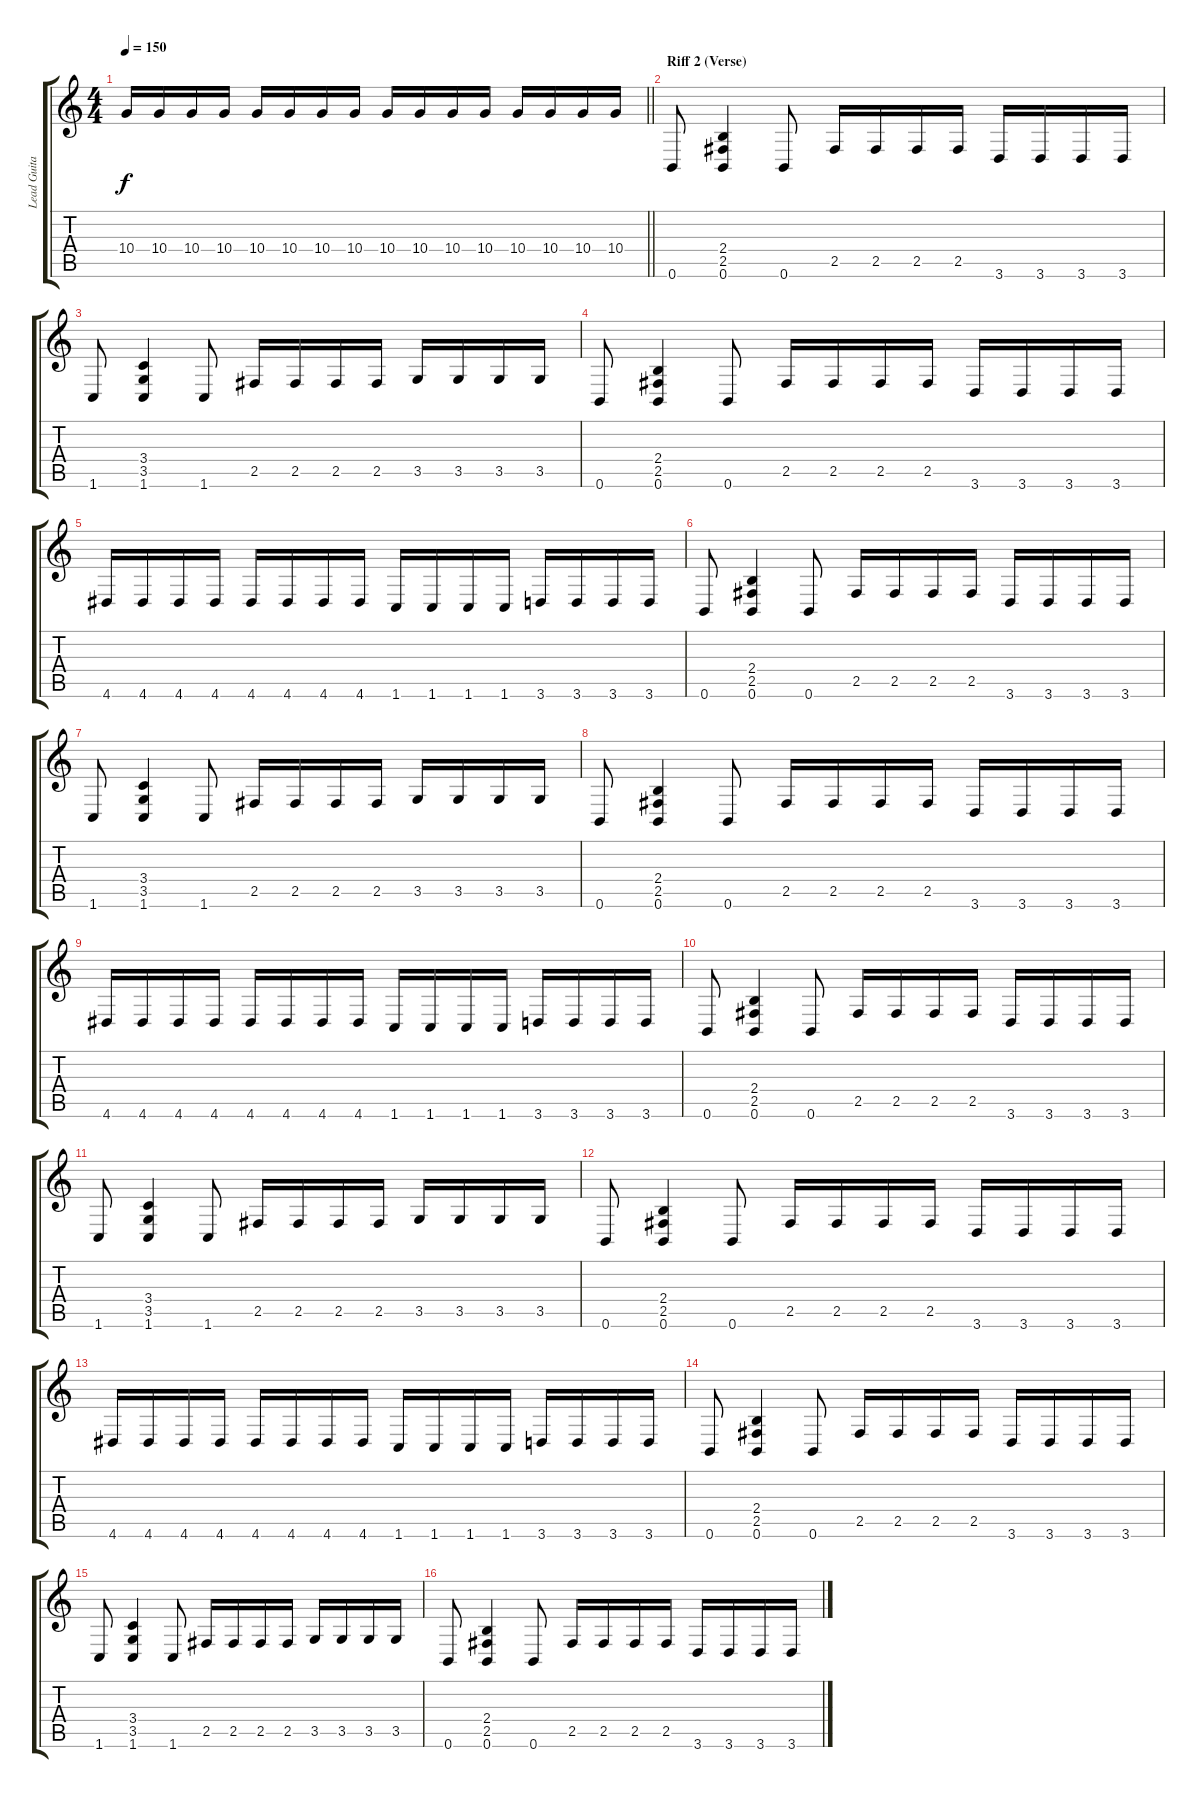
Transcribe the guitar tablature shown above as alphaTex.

\track ("Lead Guitar" "Lead Guita") {instrument distortionguitar}
\staff {score tabs}
\tuning (B3 Gb3 D3 A2 E2 B1) {hide}
\ts (4 4)
\tempo 150
\clef g2
\barLineRight lightlight
\ks c
10.4.16{dy f} 10.4.16 10.4.16 10.4.16 10.4.16 10.4.16 10.4.16 10.4.16 10.4.16 10.4.16 10.4.16 10.4.16 10.4.16 10.4.16 10.4.16 10.4.16 |
\section ("" "Riff 2 (Verse)")
0.6.8 (2.4 2.5 0.6).4 0.6.8 2.5.16 2.5.16 2.5.16 2.5.16 3.6.16 3.6.16 3.6.16 3.6.16 |
1.6.8 (3.4 3.5 1.6).4 1.6.8 2.5.16 2.5.16 2.5.16 2.5.16 3.5.16 3.5.16 3.5.16 3.5.16 |
0.6.8 (2.4 2.5 0.6).4 0.6.8 2.5.16 2.5.16 2.5.16 2.5.16 3.6.16 3.6.16 3.6.16 3.6.16 |
4.6.16 4.6.16 4.6.16 4.6.16 4.6.16 4.6.16 4.6.16 4.6.16 1.6.16 1.6.16 1.6.16 1.6.16 3.6.16 3.6.16 3.6.16 3.6.16 |
0.6.8 (2.4 2.5 0.6).4 0.6.8 2.5.16 2.5.16 2.5.16 2.5.16 3.6.16 3.6.16 3.6.16 3.6.16 |
1.6.8 (3.4 3.5 1.6).4 1.6.8 2.5.16 2.5.16 2.5.16 2.5.16 3.5.16 3.5.16 3.5.16 3.5.16 |
0.6.8 (2.4 2.5 0.6).4 0.6.8 2.5.16 2.5.16 2.5.16 2.5.16 3.6.16 3.6.16 3.6.16 3.6.16 |
4.6.16 4.6.16 4.6.16 4.6.16 4.6.16 4.6.16 4.6.16 4.6.16 1.6.16 1.6.16 1.6.16 1.6.16 3.6.16 3.6.16 3.6.16 3.6.16 |
0.6.8 (2.4 2.5 0.6).4 0.6.8 2.5.16 2.5.16 2.5.16 2.5.16 3.6.16 3.6.16 3.6.16 3.6.16 |
1.6.8 (3.4 3.5 1.6).4 1.6.8 2.5.16 2.5.16 2.5.16 2.5.16 3.5.16 3.5.16 3.5.16 3.5.16 |
0.6.8 (2.4 2.5 0.6).4 0.6.8 2.5.16 2.5.16 2.5.16 2.5.16 3.6.16 3.6.16 3.6.16 3.6.16 |
4.6.16 4.6.16 4.6.16 4.6.16 4.6.16 4.6.16 4.6.16 4.6.16 1.6.16 1.6.16 1.6.16 1.6.16 3.6.16 3.6.16 3.6.16 3.6.16 |
0.6.8 (2.4 2.5 0.6).4 0.6.8 2.5.16 2.5.16 2.5.16 2.5.16 3.6.16 3.6.16 3.6.16 3.6.16 |
1.6.8 (3.4 3.5 1.6).4 1.6.8 2.5.16 2.5.16 2.5.16 2.5.16 3.5.16 3.5.16 3.5.16 3.5.16 |
0.6.8 (2.4 2.5 0.6).4 0.6.8 2.5.16 2.5.16 2.5.16 2.5.16 3.6.16 3.6.16 3.6.16 3.6.16
